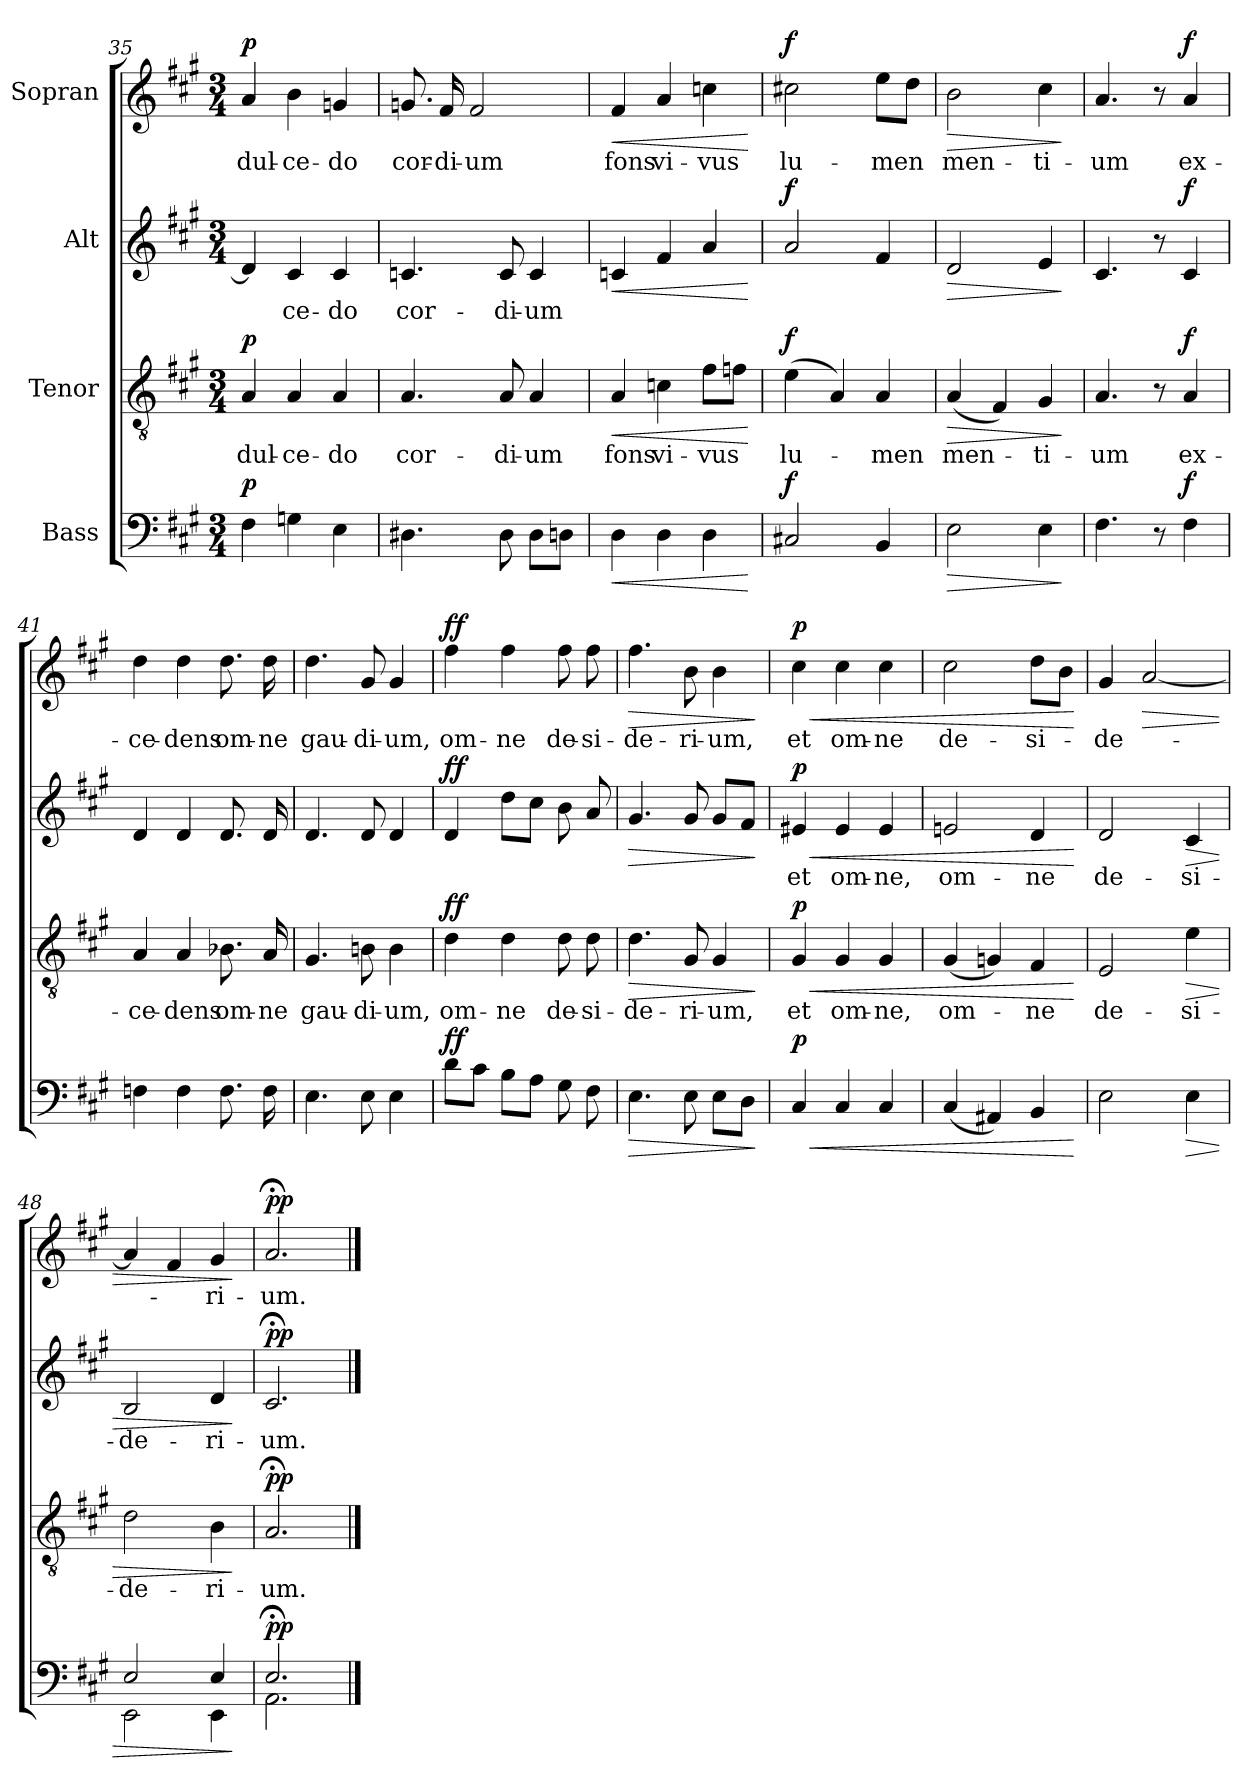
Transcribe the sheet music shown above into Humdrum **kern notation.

**kern	**dynam	**kern	**text	**dynam	**kern	**text	**dynam	**kern	**text	**dynam
*part4	*part4	*part3	*part3	*part3	*part2	*part2	*part2	*part1	*part1	*part1
*staff4	*staff4	*staff3	*staff3	*staff3	*staff2	*staff2	*staff2	*staff1	*staff1	*staff1
*I"Bass	*	*I"Tenor	*	*	*I"Alt	*	*	*I"Sopran	*	*
*clefF4	*	*clefGv2	*	*	*clefG2	*	*	*clefG2	*	*
*k[f#c#g#]	*	*k[f#c#g#]	*	*	*k[f#c#g#]	*	*	*k[f#c#g#]	*	*
*A:	*	*A:	*	*	*A:	*	*	*A:	*	*
*M3/4	*	*M3/4	*	*	*M3/4	*	*	*M3/4	*	*
=35	=35	=35	=35	=35	=35	=35	=35	=35	=35	=35
!	!LO:DY:a	!	!	!LO:DY:a	!	!	!	!	!	!LO:DY:a
4F#\	p	4A/	dul-	p	4d/]	.	.	4a/	dul-	p
4Gn\	.	4A/	-ce-	.	4c#/	-ce-	.	4b\	-ce-	.
4E\	.	4A/	-do	.	4c#/	-do	.	4gn/	-do	.
=36	=36	=36	=36	=36	=36	=36	=36	=36	=36	=36
4.D#X\	.	4.A/	cor-	.	4.cn/	cor-	.	8.gn/	cor-	.
.	.	.	.	.	.	.	.	16f#/	-di-	.
.	.	.	.	.	.	.	.	2f#/	-um	.
8D#\	.	8A/	-di-	.	8c/	-di-	.	.	.	.
8D#\L	.	4A/	-um	.	4c/	-um	.	.	.	.
8Dn\J	.	.	.	.	.	.	.	.	.	.
!!LO:LB:g=z
=37	=37	=37	=37	=37	=37	=37	=37	=37	=37	=37
!	!LO:HP:b	!	!	!LO:HP:b	!	!	!LO:HP:b	!	!	!LO:HP:b
4D\	<	4A/	fons	<	4cn/	.	<	4f#/	fons	<
4D\	.	4cn\	vi-	.	4f#/	.	.	4a/	vi-	.
4D\	.	8f#\L	-vus	.	4a/	.	.	4ccn\	-vus	.
.	.	8fn\J	.	.	.	.	.	.	.	.
.	[	.	.	[	.	.	[	.	.	[
=38	=38	=38	=38	=38	=38	=38	=38	=38	=38	=38
!	!LO:DY:a	!	!	!LO:DY:a	!	!	!LO:DY:a	!	!	!LO:DY:a
2C#X/	f	(>4e\	lu-	f	2a/	.	f	2cc#X\	lu-	f
.	.	4A/)	.	.	.	.	.	.	.	.
4BB/	.	4A/	-men	.	4f#/	.	.	8ee\L	-men	.
.	.	.	.	.	.	.	.	8dd\J	.	.
=39	=39	=39	=39	=39	=39	=39	=39	=39	=39	=39
!	!LO:HP:b	!	!	!LO:HP:b	!	!	!LO:HP:b	!	!	!LO:HP:b
2E\	>	(4A/	men-	>	2d/	.	>	2b\	men-	>
.	.	4F#/)	.	.	.	.	.	.	.	.
4E\	.	4G#/	-ti-	.	4e/	.	.	4cc#\	-ti-	.
.	]	.	.	]	.	.	]	.	.	]
=40	=40	=40	=40	=40	=40	=40	=40	=40	=40	=40
4.F#\	.	4.A/	-um	.	4.c#/	.	.	4.a/	-um	.
8r	.	8r	.	.	8r	.	.	8r	.	.
!	!LO:DY:a	!	!	!LO:DY:a	!	!	!LO:DY:a	!	!	!LO:DY:a
4F#\	f	4A/	ex-	f	4c#/	.	f	4a/	ex-	f
=41	=41	=41	=41	=41	=41	=41	=41	=41	=41	=41
4Fn\	.	4A/	-ce-	.	4d/	.	.	4dd\	-ce-	.
4F\	.	4A/	-dens	.	4d/	.	.	4dd\	-dens	.
8.F\	.	8.B-X\	om-	.	8.d/	.	.	8.dd\	om-	.
16F\	.	16A/	-ne	.	16d/	.	.	16dd\	-ne	.
=42	=42	=42	=42	=42	=42	=42	=42	=42	=42	=42
4.E\	.	4.G#/	gau-	.	4.d/	.	.	4.dd\	gau-	.
8E\	.	8Bn\	-di-	.	8d/	.	.	8g#/	-di-	.
4E\	.	4B\	-um,	.	4d/	.	.	4g#/	-um,	.
!!LO:LB:g=z
=43	=43	=43	=43	=43	=43	=43	=43	=43	=43	=43
!	!LO:DY:a	!	!	!LO:DY:a	!	!	!LO:DY:a	!	!	!LO:DY:a
8d\L	ff	4d\	om-	ff	4d/	.	ff	4ff#\	om-	ff
8c#\J	.	.	.	.	.	.	.	.	.	.
8B\L	.	4d\	-ne	.	8dd\L	.	.	4ff#\	-ne	.
8A\J	.	.	.	.	8cc#\J	.	.	.	.	.
8G#\	.	8d\	de-	.	8b\	.	.	8ff#\	de-	.
8F#\	.	8d\	-si-	.	8a/	.	.	8ff#\	-si-	.
=44	=44	=44	=44	=44	=44	=44	=44	=44	=44	=44
!	!LO:HP:b	!	!	!LO:HP:b	!	!	!LO:HP:b	!	!	!LO:HP:b
4.E\	>	4.d\	-de-	>	4.g#/	.	>	4.ff#\	-de-	>
8E\	.	8G#/	-ri-	.	8g#/	.	.	8b\	-ri-	.
8E\L	.	4G#/	-um,	.	8g#/L	.	.	4b\	-um,	.
8D\J	.	.	.	.	8f#/J	.	.	.	.	.
.	]	.	.	]	.	.	]	.	.	]
=45	=45	=45	=45	=45	=45	=45	=45	=45	=45	=45
!	!LO:HP:b	!	!	!LO:HP:b	!	!	!LO:HP:b	!	!	!LO:HP:b
!	!LO:DY:n=1:a	!	!	!LO:DY:n=1:a	!	!	!LO:DY:n=1:a	!	!	!LO:DY:n=1:a
4C#/	< p	4G#/	et	< p	4e#X/	et	< p	4cc#\	et	< p
4C#/	.	4G#/	om-	.	4e#/	om-	.	4cc#\	om-	.
4C#/	.	4G#/	-ne,	.	4e#/	-ne,	.	4cc#\	-ne	.
=46	=46	=46	=46	=46	=46	=46	=46	=46	=46	=46
(4C#/	.	(4G#/	om-	.	2en/	om-	.	2cc#\	de-	.
4AA#X/)	.	4Gn/)	.	.	.	.	.	.	.	.
4BB/	.	4F#/	-ne	.	4d/	-ne	.	8dd\L	-si-	.
.	.	.	.	.	.	.	.	8b\J	.	.
.	[	.	.	[	.	.	[	.	.	[
=47	=47	=47	=47	=47	=47	=47	=47	=47	=47	=47
2E\	.	2E/	de-	.	2d/	de-	.	4g#/	-de-	.
!	!	!	!	!	!	!	!	!	!	!LO:HP:b
.	.	.	.	.	.	.	.	[2a/	.	>
!	!LO:HP:b	!	!	!LO:HP:b	!	!	!LO:HP:b	!	!	!
4E\	>	4e\	-si-	>	4c#/	-si-	>	.	.	.
=48	=48	=48	=48	=48	=48	=48	=48	=48	=48	=48
*^	*	*	*	*	*	*	*	*	*	*
2E/	2EE\	.	2d\	-de-	.	2B/	-de-	.	4a/]	.	.
.	.	.	.	.	.	.	.	.	4f#/	.	.
4E/	4EE\	.	4B\	-ri-	.	4d/	-ri-	.	4g#/	-ri-	.
*v	*v	*	*	*	*	*	*	*	*	*	*
.	]	.	.	]	.	.	]	.	.	]
=49	=49	=49	=49	=49	=49	=49	=49	=49	=49	=49
*^	*	*	*	*	*	*	*	*	*	*
!	!	!LO:DY:a	!	!	!LO:DY:a	!	!	!LO:DY:a	!	!	!LO:DY:a
2.E;</	2.AA\	pp	2.A;</	-um.	pp	2.c#;</	-um.	pp	2.a;</	-um.	pp
*v	*v	*	*	*	*	*	*	*	*	*	*
==	==	==	==	==	==	==	==	==	==	==
*-	*-	*-	*-	*-	*-	*-	*-	*-	*-	*-
